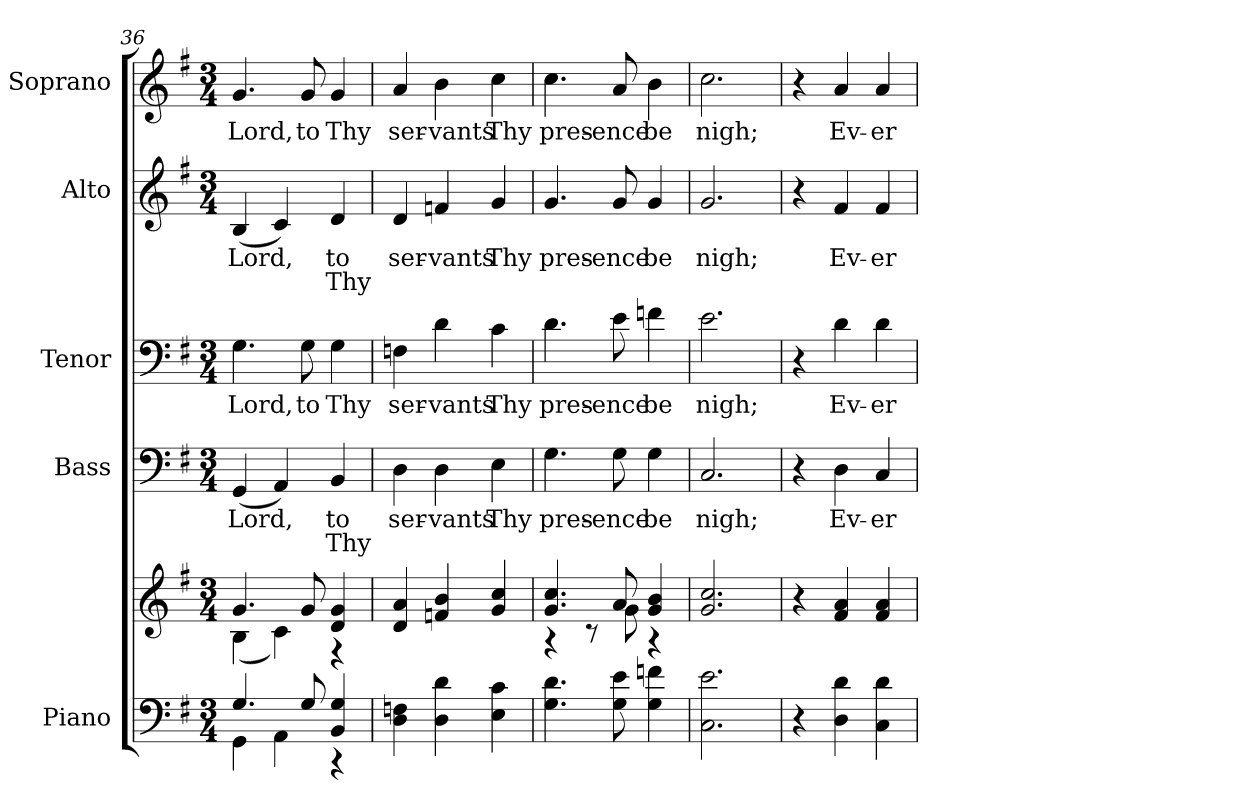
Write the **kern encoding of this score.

**kern	**kern	**kern	**text	**text	**kern	**text	**kern	**text	**text	**kern	**text
*part5	*part5	*part4	*part4	*part4	*part3	*part3	*part2	*part2	*part2	*part1	*part1
*staff6	*staff5	*staff4	*staff4	*staff4	*staff3	*staff3	*staff2	*staff2	*staff2	*staff1	*staff1
*I"Piano	*	*I"Bass	*	*	*I"Tenor	*	*I"Alto	*	*	*I"Soprano	*
*I'Pno.	*	*I'B.	*	*	*I'T.	*	*I'A.	*	*	*I'S.	*
*clefF4	*clefG2	*clefF4	*	*	*clefF4	*	*clefG2	*	*	*clefG2	*
*k[f#]	*k[f#]	*k[f#]	*	*	*k[f#]	*	*k[f#]	*	*	*k[f#]	*
*G:	*G:	*G:	*	*	*G:	*	*G:	*	*	*G:	*
*M3/4	*M3/4	*M3/4	*	*	*M3/4	*	*M3/4	*	*	*M3/4	*
=36	=36	=36	=36	=36	=36	=36	=36	=36	=36	=36	=36
*^	*^	*	*	*	*	*	*	*	*	*	*
!	!	!	!	!	!LO:LY:b:color=#000000	!	!	!	!	!	!	!	!
!	!	!	!	!	!	!	!	!LO:LY:b:color=#000000	!	!	!	!	!
!	!	!	!	!	!	!	!	!	!	!LO:LY:b:color=#000000	!	!	!
!	!	!	!	!	!	!	!	!	!	!	!	!	!LO:LY:b:color=#000000
4.Gi/	4GGi\	4.gi/	(4Bi\	(4GGi/	Lord,	.	4.Gi\	Lord,	(4Bi/	Lord,	.	4.gi/	Lord,
.	4AAi\	.	4ci\)	4AAi/)	.	.	.	.	4ci/)	.	.	.	.
!	!	!	!	!	!	!	!	!LO:LY:b:color=#000000	!	!	!	!	!
!	!	!	!	!	!	!	!	!	!	!	!	!	!LO:LY:b:color=#000000
8Gi/	.	8gi/	.	.	.	.	8Gi\	to	.	.	.	8gi/	to
!	!	!	!	!	!LO:LY:b:color=#000000	!LO:LY:b:color=#000000	!	!	!	!	!	!	!
!	!	!	!	!	!	!	!	!LO:LY:b:color=#000000	!	!	!	!	!
!	!	!	!	!	!	!	!	!	!	!LO:LY:b:color=#000000	!LO:LY:b:color=#000000	!	!
!	!	!	!	!	!	!	!	!	!	!	!	!	!LO:LY:b:color=#000000
4BBi/ 4Gi	4r	4di/ 4gi	4r	4BBi/	to	Thy	4Gi\	Thy	4di/	to	Thy	4gi/	Thy
*v	*v	*	*	*	*	*	*	*	*	*	*	*	*
*	*v	*v	*	*	*	*	*	*	*	*	*	*
!!LO:PB:g=z
=37	=37	=37	=37	=37	=37	=37	=37	=37	=37	=37	=37
*^	*^	*	*	*	*	*	*	*	*	*	*
!	!	!	!	!	!LO:LY:b:color=#000000	!	!	!	!	!	!	!	!
*v	*v	*	*	*	*	*	*	*	*	*	*	*	*
*	*v	*v	*	*	*	*	*	*	*	*	*	*
*^	*^	*	*	*	*	*	*	*	*	*	*
!	!	!	!	!	!	!	!	!LO:LY:b:color=#000000	!	!	!	!	!
*v	*v	*	*	*	*	*	*	*	*	*	*	*	*
*	*v	*v	*	*	*	*	*	*	*	*	*	*
*^	*^	*	*	*	*	*	*	*	*	*	*
!	!	!	!	!	!	!	!	!	!	!LO:LY:b:color=#000000	!	!	!
*v	*v	*	*	*	*	*	*	*	*	*	*	*	*
*	*v	*v	*	*	*	*	*	*	*	*	*	*
*^	*^	*	*	*	*	*	*	*	*	*	*
!	!	!	!	!	!	!	!	!	!	!	!	!	!LO:LY:b:color=#000000
*v	*v	*	*	*	*	*	*	*	*	*	*	*	*
*	*v	*v	*	*	*	*	*	*	*	*	*	*
4Di\ 4Fni	4di/ 4ai	4Di\	ser-	.	4Fni\	ser-	4di/	ser-	.	4ai/	ser-
!	!	!	!LO:LY:b:color=#000000	!	!	!	!	!	!	!	!
!	!	!	!	!	!	!LO:LY:b:color=#000000	!	!	!	!	!
!	!	!	!	!	!	!	!	!LO:LY:b:color=#000000	!	!	!
!	!	!	!	!	!	!	!	!	!	!	!LO:LY:b:color=#000000
4Di\ 4di	4fni/ 4bi	4Di\	-vants	.	4di\	-vants	4fni/	-vants	.	4bi\	-vants
!	!	!	!LO:LY:b:color=#000000	!	!	!	!	!	!	!	!
!	!	!	!	!	!	!LO:LY:b:color=#000000	!	!	!	!	!
!	!	!	!	!	!	!	!	!LO:LY:b:color=#000000	!	!	!
!	!	!	!	!	!	!	!	!	!	!	!LO:LY:b:color=#000000
4Ei\ 4ci	4gi/ 4cci	4Ei\	Thy	.	4ci\	Thy	4gi/	Thy	.	4cci\	Thy
=38	=38	=38	=38	=38	=38	=38	=38	=38	=38	=38	=38
*	*^	*	*	*	*	*	*	*	*	*	*
!	!	!	!	!LO:LY:b:color=#000000	!	!	!	!	!	!	!	!
!	!	!	!	!	!	!	!LO:LY:b:color=#000000	!	!	!	!	!
!	!	!	!	!	!	!	!	!	!LO:LY:b:color=#000000	!	!	!
!	!	!	!	!	!	!	!	!	!	!	!	!LO:LY:b:color=#000000
4.Gi\ 4.di	4.gi/ 4.cci	4r	4.Gi\	pres-	.	4.di\	pres-	4.gi/	pres-	.	4.cci\	pres-
.	.	8r	.	.	.	.	.	.	.	.	.	.
!	!	!	!	!LO:LY:b:color=#000000	!	!	!	!	!	!	!	!
!	!	!	!	!	!	!	!LO:LY:b:color=#000000	!	!	!	!	!
!	!	!	!	!	!	!	!	!	!LO:LY:b:color=#000000	!	!	!
!	!	!	!	!	!	!	!	!	!	!	!	!LO:LY:b:color=#000000
8Gi\ 8ei	8ai/	8gi\	8Gi\	-ence	.	8ei\	-ence	8gi/	-ence	.	8ai/	-ence
!	!	!	!	!LO:LY:b:color=#000000	!	!	!	!	!	!	!	!
!	!	!	!	!	!	!	!LO:LY:b:color=#000000	!	!	!	!	!
!	!	!	!	!	!	!	!	!	!LO:LY:b:color=#000000	!	!	!
!	!	!	!	!	!	!	!	!	!	!	!	!LO:LY:b:color=#000000
4Gi\ 4fni	4gi/ 4bi	4r	4Gi\	be	.	4fni\	be	4gi/	be	.	4bi\	be
*	*v	*v	*	*	*	*	*	*	*	*	*	*
=39	=39	=39	=39	=39	=39	=39	=39	=39	=39	=39	=39
*	*^	*	*	*	*	*	*	*	*	*	*
!	!	!	!	!LO:LY:b:color=#000000	!	!	!	!	!	!	!	!
*	*v	*v	*	*	*	*	*	*	*	*	*	*
*	*^	*	*	*	*	*	*	*	*	*	*
!	!	!	!	!	!	!	!LO:LY:b:color=#000000	!	!	!	!	!
*	*v	*v	*	*	*	*	*	*	*	*	*	*
*	*^	*	*	*	*	*	*	*	*	*	*
!	!	!	!	!	!	!	!	!	!LO:LY:b:color=#000000	!	!	!
*	*v	*v	*	*	*	*	*	*	*	*	*	*
*	*^	*	*	*	*	*	*	*	*	*	*
!	!	!	!	!	!	!	!	!	!	!	!	!LO:LY:b:color=#000000
*	*v	*v	*	*	*	*	*	*	*	*	*	*
2.Ci\ 2.ei	2.gi/ 2.cci	2.Ci/	nigh;	.	2.ei\	nigh;	2.gi/	nigh;	.	2.cci\	nigh;
!!LO:PB:g=z
=40	=40	=40	=40	=40	=40	=40	=40	=40	=40	=40	=40
4r	4r	4r	.	.	4r	.	4r	.	.	4r	.
!	!	!	!LO:LY:b:color=#000000	!	!	!	!	!	!	!	!
!	!	!	!	!	!	!LO:LY:b:color=#000000	!	!	!	!	!
!	!	!	!	!	!	!	!	!LO:LY:b:color=#000000	!	!	!
!	!	!	!	!	!	!	!	!	!	!	!LO:LY:b:color=#000000
4Di\ 4di	4f#i/ 4ai	4Di\	Ev-	.	4di\	Ev-	4f#i/	Ev-	.	4ai/	Ev-
!	!	!	!LO:LY:b:color=#000000	!	!	!	!	!	!	!	!
!	!	!	!	!	!	!LO:LY:b:color=#000000	!	!	!	!	!
!	!	!	!	!	!	!	!	!LO:LY:b:color=#000000	!	!	!
!	!	!	!	!	!	!	!	!	!	!	!LO:LY:b:color=#000000
4Ci\ 4di	4f#i/ 4ai	4Ci/	-er	.	4di\	-er	4f#i/	-er	.	4ai/	-er
=	=	=	=	=	=	=	=	=	=	=	=
*-	*-	*-	*-	*-	*-	*-	*-	*-	*-	*-	*-
